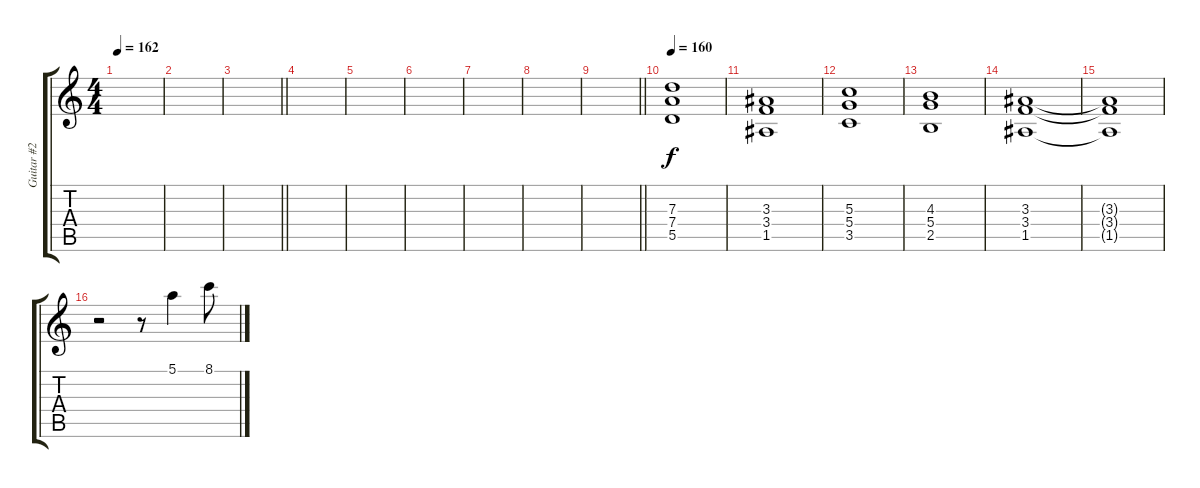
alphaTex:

\track ("Guitar #2" "Guitar #2") {instrument distortionguitar}
\staff {score tabs}
\tuning (E4 B3 G3 D3 A2 E2) {hide}
\ts (4 4)
\tempo 162
\clef g2
\ks c
|
|
\barLineRight lightlight
|
\section ("" "")
|
|
|
|
|
\barLineRight lightlight
|
\section ("" "")
\tempo 160
(7.3 7.4 5.5).1 |
(3.3 3.4 1.5).1 |
(5.3 5.4 3.5).1 |
(4.3 5.4 2.5).1 |
(3.3 3.4 1.5).1 |
(3.3{t} 3.4{t} 1.5{t}).1 |
r.2{instrument acousticguitarsteel} r.8 5.1.4 8.1.8
